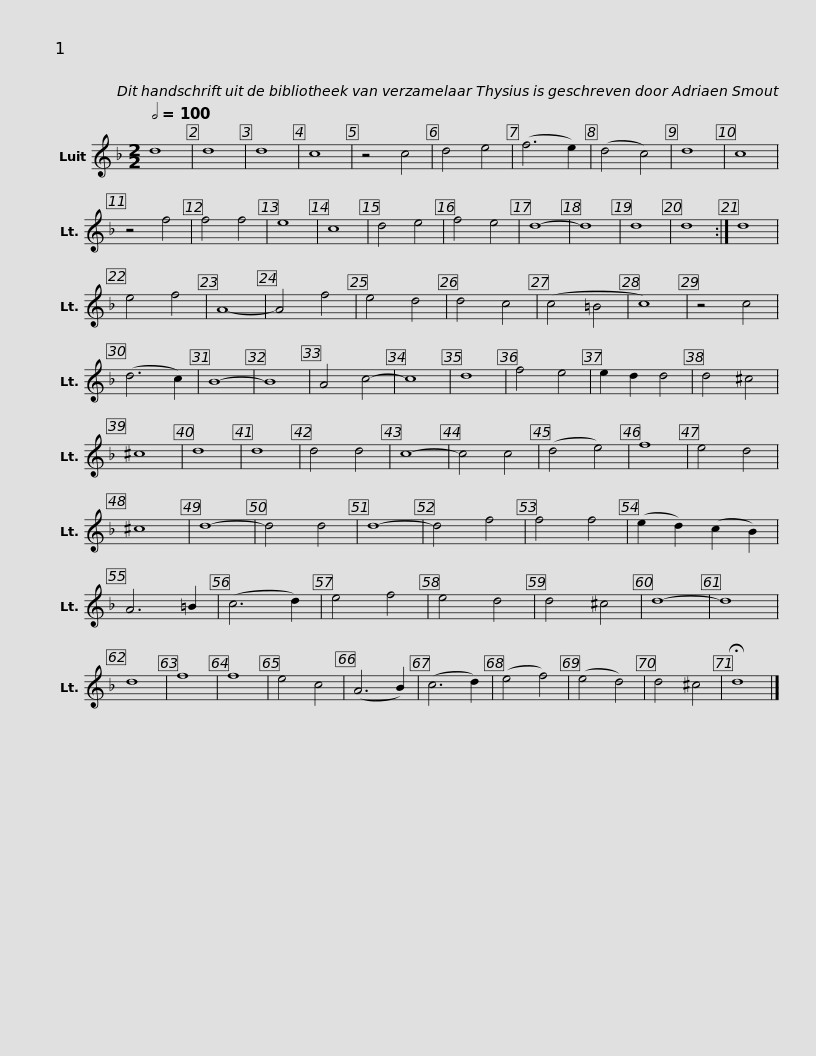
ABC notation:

X:1
L:1/8
Q:1/2=100
M:2/2
I:linebreak $
K:F
U:s=!stemless!
V:1 treble
V:1
 sd8 | sd8 | sd8 | sc8 | z4 c4 | %5
 d4 e4 | (f6 e2) | (d4 c4) | sd8 | sc8 |$ %10
 z4 f4 | f4 f4 | se8 | sc8 | d4 e4 | %15
 f4 e4 | sd8- | sd8 | sd8 | sd8 :|$ %20
 sd8 | e4 f4 | sA8- | A4 f4 | e4 d4 | %25
 d4 c4 | (c4 =B4 | sc8) | z4 c4 | (d6 c2) |$ %30
 sB8- | sB8 | A4 c4- | sc8 | sd8 | %35
 f4 e4 | e2 d2 d4 | d4 ^c4 | s^c8 | sd8 |$ %40
 sd8 | d4 d4 | sc8- | c4 c4 | (d4 e4) | %45
 sf8 | e4 d4 | s^c8 | sd8- | d4 d4 |$ %50
 sd8- | d4 f4 | f4 f4 | (e2 d2) (c2 B2) | A6 =B2 | %55
 (c6 d2) | e4 f4 | e4 d4 | d4 ^c4 | sd8- | %60
 sd8 |$ sd8 | sf8 | sf8 | e4 c4 | %65
 (A6 B2) | (c6 d2) | (e4 f4) | (e4 d4) | d4 ^c4 | %70
 !fermata!sd8 |] %71
